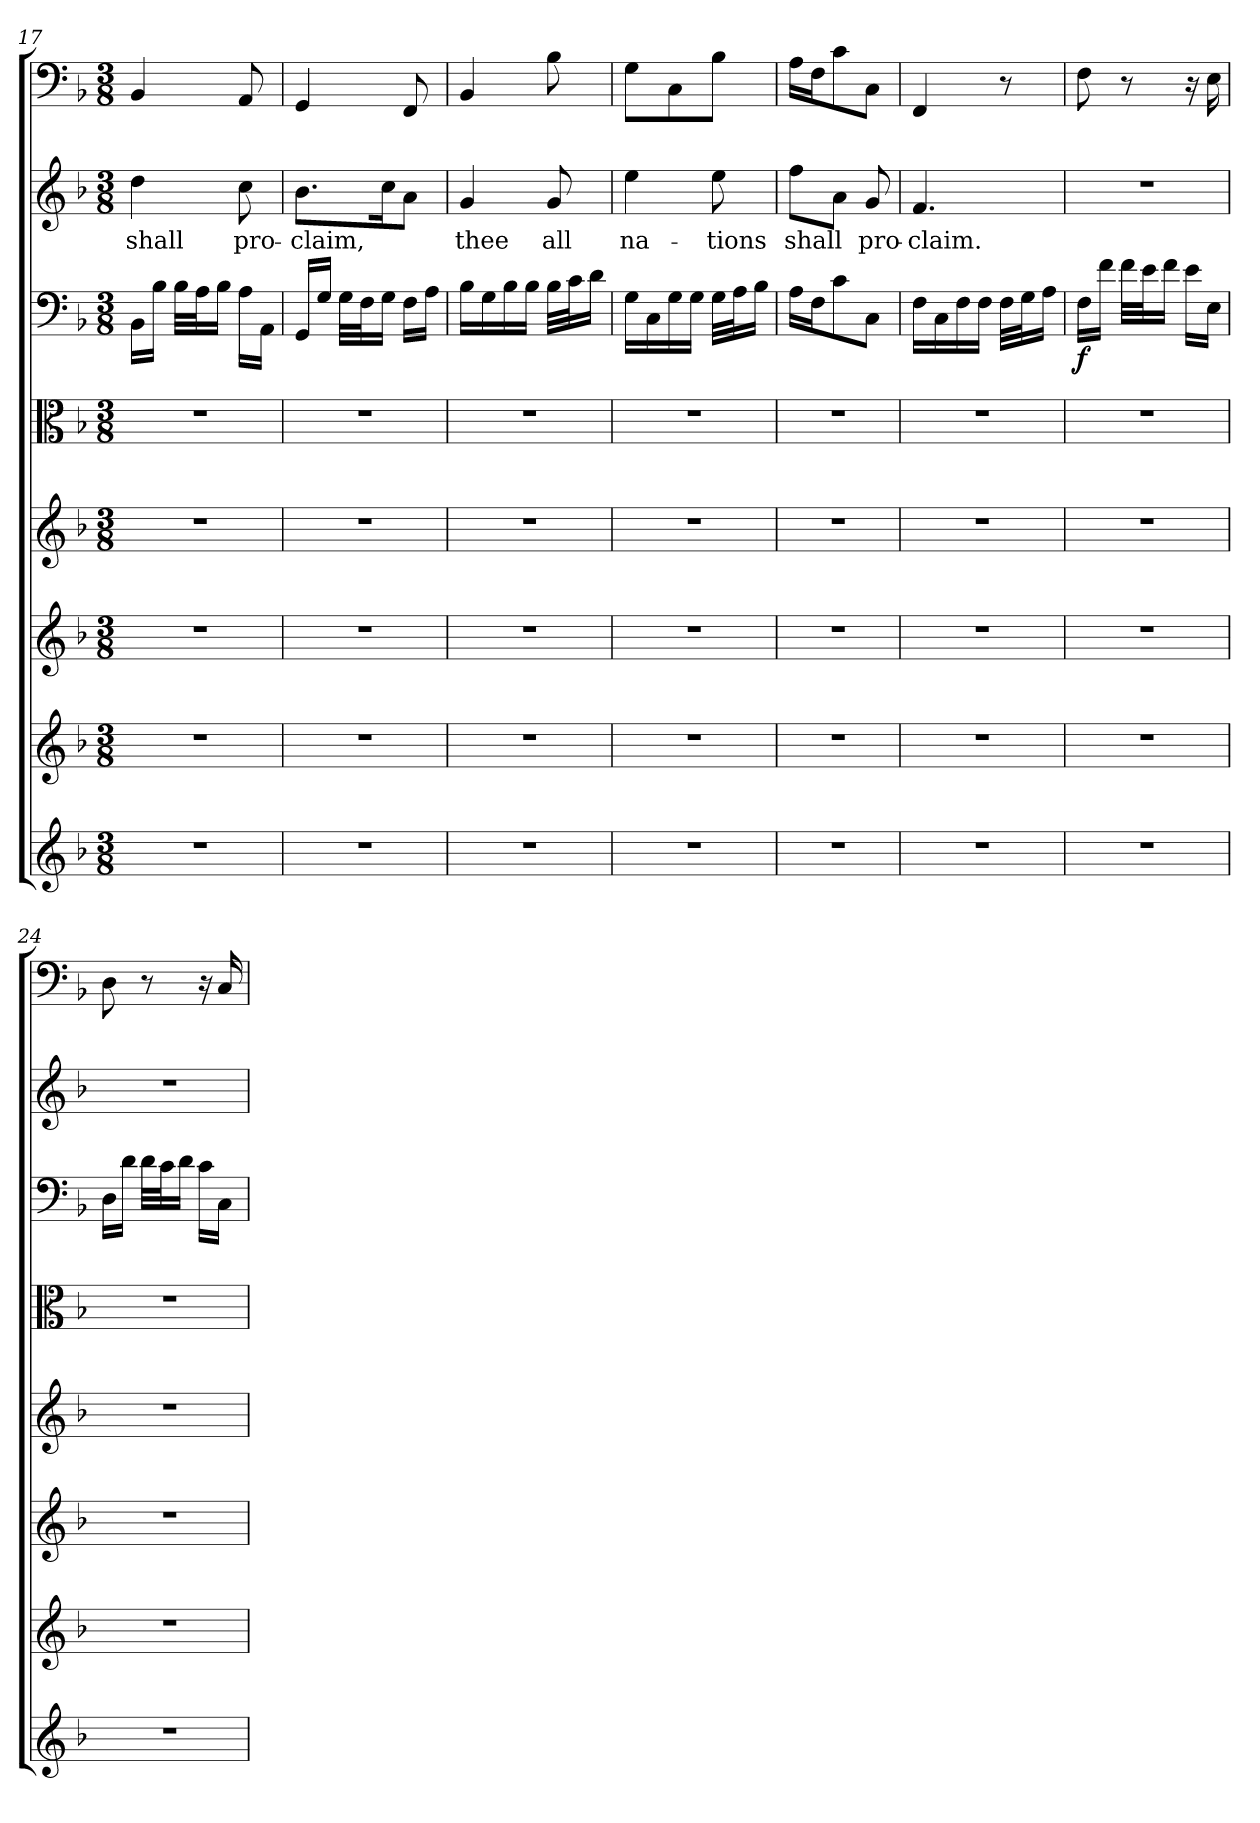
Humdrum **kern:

**kern	**kern	**kern	**kern	**kern	**kern	**dynam	**kern	**text	**kern
*part8	*part7	*part6	*part5	*part4	*part3	*part3	*part2	*part2	*part1
*staff8	*staff7	*staff6	*staff5	*staff4	*staff3	*staff3	*staff2	*staff2	*staff1
*clefG2	*clefG2	*clefG2	*clefG2	*clefC3	*clefF4	*	*clefG2	*	*clefF4
*k[b-]	*k[b-]	*k[b-]	*k[b-]	*k[b-]	*k[b-]	*	*k[b-]	*	*k[b-]
*d:	*d:	*d:	*d:	*d:	*d:	*	*d:	*	*d:
*M3/8	*M3/8	*M3/8	*M3/8	*M3/8	*M3/8	*	*M3/8	*	*M3/8
=17	=17	=17	=17	=17	=17	=17	=17	=17	=17
4.r	4.r	4.r	4.r	4.r	16BB-\LL	.	4dd\	shall	4BB-/
.	.	.	.	.	16B-\JJ	.	.	.	.
.	.	.	.	.	32B-\LLL	.	.	.	.
.	.	.	.	.	32A\J	.	.	.	.
.	.	.	.	.	16B-\JJ	.	.	.	.
.	.	.	.	.	16A\LL	.	8cc\	pro-	8AA/
.	.	.	.	.	16AA\JJ	.	.	.	.
=18	=18	=18	=18	=18	=18	=18	=18	=18	=18
4.r	4.r	4.r	4.r	4.r	16GG/LL	.	8.b-\L	-claim,	4GG/
.	.	.	.	.	16G/JJ	.	.	.	.
.	.	.	.	.	32G\LLL	.	.	.	.
.	.	.	.	.	32F\J	.	.	.	.
.	.	.	.	.	16G\JJ	.	16cc\K	.	.
.	.	.	.	.	16F\LL	.	8a\J	.	8FF/
.	.	.	.	.	16A\JJ	.	.	.	.
=19	=19	=19	=19	=19	=19	=19	=19	=19	=19
4.r	4.r	4.r	4.r	4.r	16B-\LL	.	4g/	thee	4BB-/
.	.	.	.	.	16G\	.	.	.	.
.	.	.	.	.	16B-\	.	.	.	.
.	.	.	.	.	16B-\JJ	.	.	.	.
.	.	.	.	.	32B-\LLL	.	8g/	all	8B-\
.	.	.	.	.	32c\J	.	.	.	.
.	.	.	.	.	16d\JJ	.	.	.	.
=20	=20	=20	=20	=20	=20	=20	=20	=20	=20
4.r	4.r	4.r	4.r	4.r	16G\LL	.	4ee\	na-	8G\L
.	.	.	.	.	16C\	.	.	.	.
.	.	.	.	.	16G\	.	.	.	8C\
.	.	.	.	.	16G\JJ	.	.	.	.
.	.	.	.	.	32G\LLL	.	8ee\	-tions	8B-\J
.	.	.	.	.	32A\J	.	.	.	.
.	.	.	.	.	16B-\JJ	.	.	.	.
=21	=21	=21	=21	=21	=21	=21	=21	=21	=21
4.r	4.r	4.r	4.r	4.r	16A\LL	.	8ff\L	shall	16A\LL
.	.	.	.	.	16F\J	.	.	.	16F\J
.	.	.	.	.	8c\	.	8a\J	.	8c\
.	.	.	.	.	8C\J	.	8g/	pro-	8C\J
=22	=22	=22	=22	=22	=22	=22	=22	=22	=22
4.r	4.r	4.r	4.r	4.r	16F\LL	.	4.f/	-claim.	4FF/
.	.	.	.	.	16C\	.	.	.	.
.	.	.	.	.	16F\	.	.	.	.
.	.	.	.	.	16F\JJ	.	.	.	.
.	.	.	.	.	32F\LLL	.	.	.	8r
.	.	.	.	.	32G\J	.	.	.	.
.	.	.	.	.	16A\JJ	.	.	.	.
=23	=23	=23	=23	=23	=23	=23	=23	=23	=23
4.r	4.r	4.r	4.r	4.r	16F\LL	f	4.r	.	8F\
.	.	.	.	.	16f\JJ	.	.	.	.
.	.	.	.	.	32f\LLL	.	.	.	8r
.	.	.	.	.	32e\J	.	.	.	.
.	.	.	.	.	16f\JJ	.	.	.	.
.	.	.	.	.	16e\LL	.	.	.	16r
.	.	.	.	.	16E\JJ	.	.	.	16E\
=24	=24	=24	=24	=24	=24	=24	=24	=24	=24
4.r	4.r	4.r	4.r	4.r	16D\LL	.	4.r	.	8D\
.	.	.	.	.	16d\JJ	.	.	.	.
.	.	.	.	.	32d\LLL	.	.	.	8r
.	.	.	.	.	32c\J	.	.	.	.
.	.	.	.	.	16d\JJ	.	.	.	.
.	.	.	.	.	16c\LL	.	.	.	16r
.	.	.	.	.	16C\JJ	.	.	.	16C/
=	=	=	=	=	=	=	=	=	=
*-	*-	*-	*-	*-	*-	*-	*-	*-	*-
